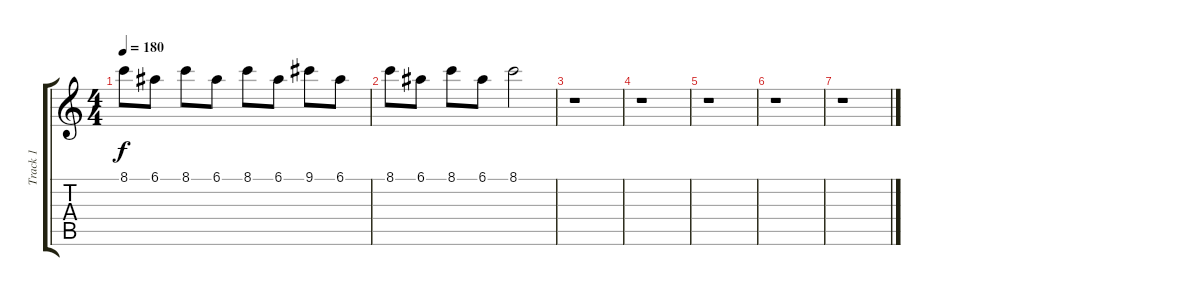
\track ("Track 1" "Track 1") {instrument distortionguitar}
\staff {score tabs}
\tuning (E4 B3 G3 D3 A2 E2) {hide}
\ts (4 4)
\tempo 180
\clef g2
\ks c
8.1.8{dy f} 6.1.8 8.1.8 6.1.8 8.1.8 6.1.8 9.1.8 6.1.8 |
8.1.8 6.1.8 8.1.8 6.1.8 8.1.2 |
r.1 |
r.1 |
r.1 |
r.1 |
r.1
